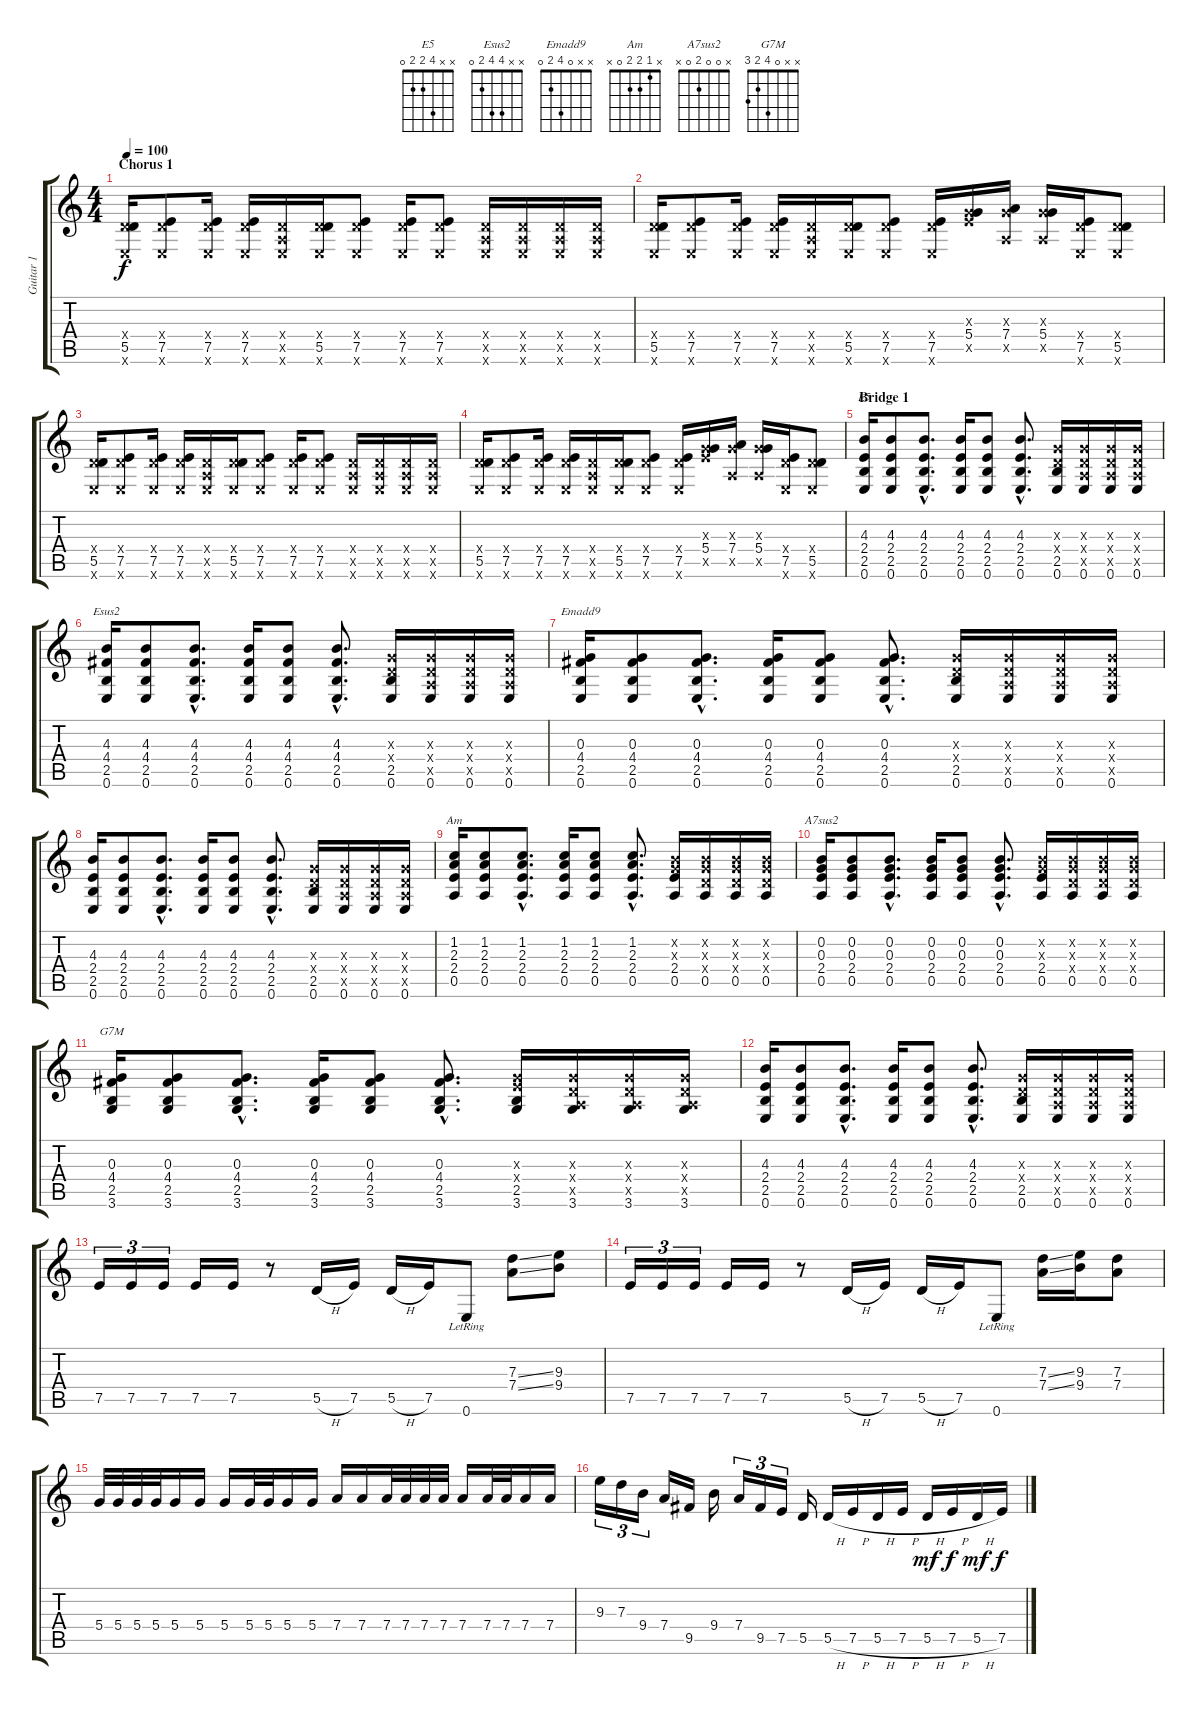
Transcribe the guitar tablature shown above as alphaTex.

\track ("Guitar 1" "Guitar 1") {instrument distortionguitar}
\staff {score tabs}
\tuning (E4 B3 G3 D3 A2 E2) {hide}
\chord ("E5" x x 4 2 2 0)
\chord ("Esus2" x x 4 4 2 0)
\chord ("Emadd9" x x 0 4 2 0)
\chord ("Am" x 1 2 2 0 x)
\chord ("A7sus2" x 0 0 2 0 x)
\chord ("G7M" x x 0 4 2 3)
\ts (4 4)
\section ("" "Chorus 1")
\tempo 100
\clef g2
\ks c
(0.4{x} 5.5 0.6{x}).16{dy f} (0.4{x} 7.5 0.6{x}).8 (0.4{x} 7.5 0.6{x}).16 (0.4{x} 7.5 0.6{x}).16 (0.4{x} 0.5{x} 0.6{x}).16 (0.4{x} 5.5 0.6{x}).16 (0.4{x} 7.5 0.6{x}).8 (0.4{x} 7.5 0.6{x}).16 (0.4{x} 7.5 0.6{x}).8 (0.4{x} 0.5{x} 0.6{x}).16 (0.4{x} 0.5{x} 0.6{x}).16 (0.4{x} 0.5{x} 0.6{x}).16 (0.4{x} 0.5{x} 0.6{x}).16 |
(0.4{x} 5.5 0.6{x}).16 (0.4{x} 7.5 0.6{x}).8 (0.4{x} 7.5 0.6{x}).16 (0.4{x} 7.5 0.6{x}).16 (0.4{x} 0.5{x} 0.6{x}).16 (0.4{x} 5.5 0.6{x}).16 (0.4{x} 7.5 0.6{x}).8 (0.4{x} 7.5 0.6{x}).16 (0.3{x} 5.4 7.5{x}).16 (0.3{x} 7.4 0.5{x}).16 (0.3{x} 5.4 0.5{x}).16 (0.4{x} 7.5 0.6{x}).16 (0.4{x} 5.5 0.6{x}).8 |
(0.4{x} 5.5 0.6{x}).16 (0.4{x} 7.5 0.6{x}).8 (0.4{x} 7.5 0.6{x}).16 (0.4{x} 7.5 0.6{x}).16 (0.4{x} 0.5{x} 0.6{x}).16 (0.4{x} 5.5 0.6{x}).16 (0.4{x} 7.5 0.6{x}).8 (0.4{x} 7.5 0.6{x}).16 (0.4{x} 7.5 0.6{x}).8 (0.4{x} 0.5{x} 0.6{x}).16 (0.4{x} 0.5{x} 0.6{x}).16 (0.4{x} 0.5{x} 0.6{x}).16 (0.4{x} 0.5{x} 0.6{x}).16 |
(0.4{x} 5.5 0.6{x}).16 (0.4{x} 7.5 0.6{x}).8 (0.4{x} 7.5 0.6{x}).16 (0.4{x} 7.5 0.6{x}).16 (0.4{x} 0.5{x} 0.6{x}).16 (0.4{x} 5.5 0.6{x}).16 (0.4{x} 7.5 0.6{x}).8 (0.4{x} 7.5 0.6{x}).16 (0.3{x} 5.4 7.5{x}).16 (0.3{x} 7.4 0.5{x}).16 (0.3{x} 5.4 0.5{x}).16 (0.4{x} 7.5 0.6{x}).16 (0.4{x} 5.5 0.6{x}).8 |
\section ("" "Bridge 1")
(4.3 2.4 2.5 0.6).16{ch "E5"} (4.3 2.4 2.5 0.6).8 (4.3{hac} 2.4{hac} 2.5{hac} 0.6{hac}).8{d} (4.3 2.4 2.5 0.6).16 (4.3 2.4 2.5 0.6).8 (4.3{hac} 2.4{hac} 2.5{hac} 0.6{hac}).8{d} (0.3{x} 0.4{x} 2.5 0.6).16 (0.3{x} 0.4{x} 0.5{x} 0.6).16 (0.3{x} 0.4{x} 0.5{x} 0.6).16 (0.3{x} 0.4{x} 0.5{x} 0.6).16 |
(4.3 4.4 2.5 0.6).16{ch "Esus2"} (4.3 4.4 2.5 0.6).8 (4.3{hac} 4.4{hac} 2.5{hac} 0.6{hac}).8{d} (4.3 4.4 2.5 0.6).16 (4.3 4.4 2.5 0.6).8 (4.3{hac} 4.4{hac} 2.5{hac} 0.6{hac}).8{d} (0.3{x} 0.4{x} 2.5 0.6).16 (0.3{x} 0.4{x} 0.5{x} 0.6).16 (0.3{x} 0.4{x} 0.5{x} 0.6).16 (0.3{x} 0.4{x} 0.5{x} 0.6).16 |
(0.3 4.4 2.5 0.6).16{ch "Emadd9"} (0.3 4.4 2.5 0.6).8 (0.3{hac} 4.4{hac} 2.5{hac} 0.6{hac}).8{d} (0.3 4.4 2.5 0.6).16 (0.3 4.4 2.5 0.6).8 (0.3{hac} 4.4{hac} 2.5{hac} 0.6{hac}).8{d} (0.3{x} 0.4{x} 2.5 0.6).16 (0.3{x} 0.4{x} 0.5{x} 0.6).16 (0.3{x} 0.4{x} 0.5{x} 0.6).16 (0.3{x} 0.4{x} 0.5{x} 0.6).16 |
(4.3 2.4 2.5 0.6).16 (4.3 2.4 2.5 0.6).8 (4.3{hac} 2.4{hac} 2.5{hac} 0.6{hac}).8{d} (4.3 2.4 2.5 0.6).16 (4.3 2.4 2.5 0.6).8 (4.3{hac} 2.4{hac} 2.5{hac} 0.6{hac}).8{d} (0.3{x} 0.4{x} 2.5 0.6).16 (0.3{x} 0.4{x} 0.5{x} 0.6).16 (0.3{x} 0.4{x} 0.5{x} 0.6).16 (0.3{x} 0.4{x} 0.5{x} 0.6).16 |
(1.2 2.3 2.4 0.5).16{ch "Am"} (1.2 2.3 2.4 0.5).8 (1.2{hac} 2.3{hac} 2.4{hac} 0.5{hac}).8{d} (1.2 2.3 2.4 0.5).16 (1.2 2.3 2.4 0.5).8 (1.2{hac} 2.3{hac} 2.4{hac} 0.5{hac}).8{d} (0.2{x} 0.3{x} 2.4 0.5).16 (0.2{x} 0.3{x} 0.4{x} 0.5).16 (0.2{x} 0.3{x} 0.4{x} 0.5).16 (0.2{x} 0.3{x} 0.4{x} 0.5).16 |
(0.2 0.3 2.4 0.5).16{ch "A7sus2"} (0.2 0.3 2.4 0.5).8 (0.2{hac} 0.3{hac} 2.4{hac} 0.5{hac}).8{d} (0.2 0.3 2.4 0.5).16 (0.2 0.3 2.4 0.5).8 (0.2{hac} 0.3{hac} 2.4{hac} 0.5{hac}).8{d} (0.2{x} 0.3{x} 2.4 0.5).16 (0.2{x} 0.3{x} 0.4{x} 0.5).16 (0.2{x} 0.3{x} 0.4{x} 0.5).16 (0.2{x} 0.3{x} 0.4{x} 0.5).16 |
(0.3 4.4 2.5 3.6).16{ch "G7M"} (0.3 4.4 2.5 3.6).8 (0.3{hac} 4.4{hac} 2.5{hac} 3.6{hac}).8{d} (0.3 4.4 2.5 3.6).16 (0.3 4.4 2.5 3.6).8 (0.3{hac} 4.4{hac} 2.5{hac} 3.6{hac}).8{d} (0.3{x} 2.4{x} 2.5 3.6).16 (0.3{x} 0.4{x} 0.5{x} 3.6).16 (0.3{x} 0.4{x} 0.5{x} 3.6).16 (0.3{x} 0.4{x} 0.5{x} 3.6).16 |
(4.3 2.4 2.5 0.6).16 (4.3 2.4 2.5 0.6).8 (4.3{hac} 2.4{hac} 2.5{hac} 0.6{hac}).8{d} (4.3 2.4 2.5 0.6).16 (4.3 2.4 2.5 0.6).8 (4.3{hac} 2.4{hac} 2.5{hac} 0.6{hac}).8{d} (0.3{x} 0.4{x} 2.5 0.6).16 (0.3{x} 0.4{x} 0.5{x} 0.6).16 (0.3{x} 0.4{x} 0.5{x} 0.6).16 (0.3{x} 0.4{x} 0.5{x} 0.6).16 |
7.5.16{tu (3 2)} 7.5.16{tu (3 2)} 7.5.16{tu (3 2)} 7.5.16 7.5.16 r.8 5.5{h}.16 7.5.16 5.5{h}.16 7.5.16 0.6{lr}.8 (7.3{ss} 7.4{ss}).8 (9.3 9.4).8 |
7.5.16{tu (3 2)} 7.5.16{tu (3 2)} 7.5.16{tu (3 2)} 7.5.16 7.5.16 r.8 5.5{h}.16 7.5.16 5.5{h}.16 7.5.16 0.6{lr}.8 (7.3{ss} 7.4{ss}).16 (9.3 9.4).16 (7.3 7.4).8 |
5.4.32 5.4.32 5.4.32 5.4.32 5.4.16 5.4.16 5.4.16 5.4.32 5.4.32 5.4.16 5.4.16 7.4.16 7.4.16 7.4.32 7.4.32 7.4.32 7.4.32 7.4.16 7.4.32 7.4.32 7.4.16 7.4.16 |
9.3.16{tu (3 2)} 7.3.16{tu (3 2)} 9.4.16{tu (3 2)} 7.4.16 9.5.16 9.4.16 7.4.16{tu (3 2)} 9.5.16{tu (3 2)} 7.5.16{tu (3 2)} 5.5.16 5.5{h}.16 7.5{h}.16 5.5{h}.16 7.5{h}.16 5.5{h}.16{dy mf} 7.5{h}.16{dy f} 5.5{h}.16{dy mf} 7.5.16{dy f}
